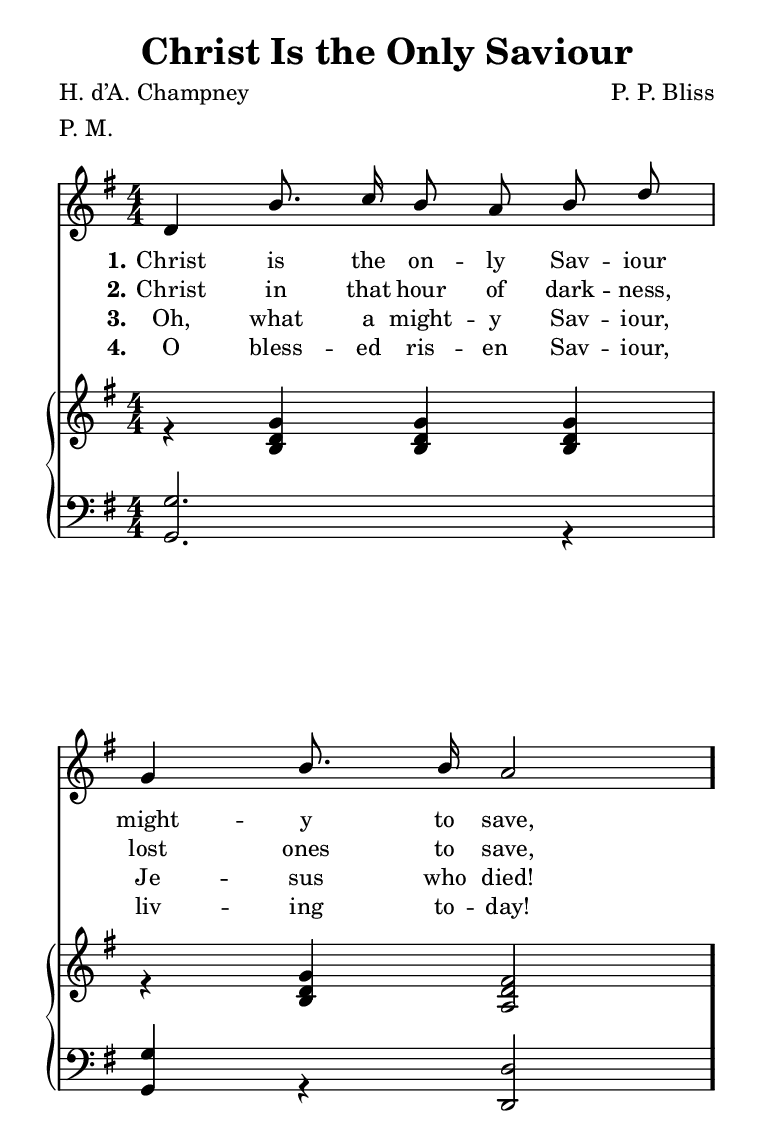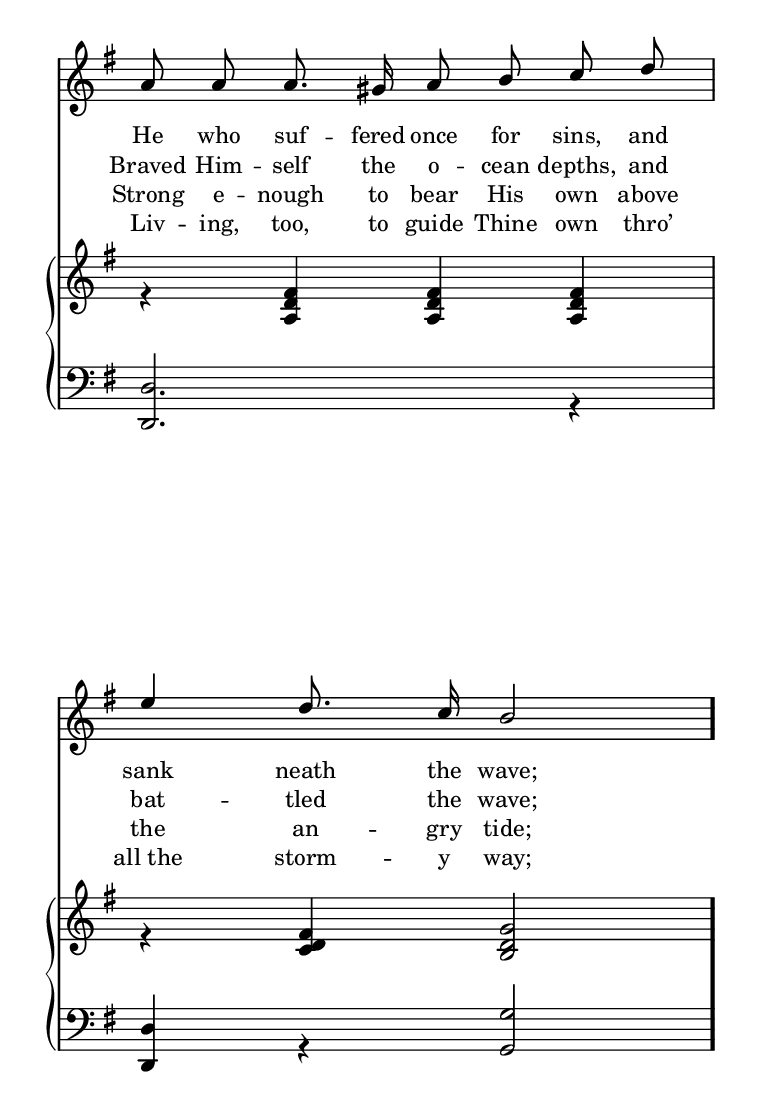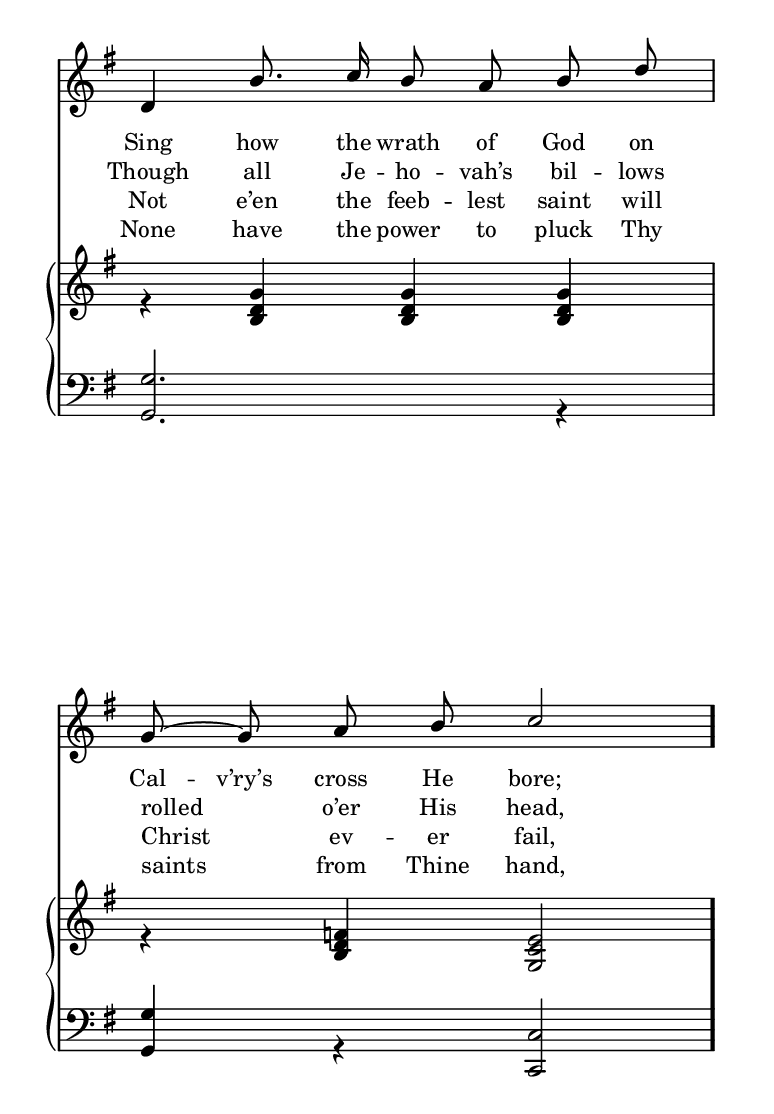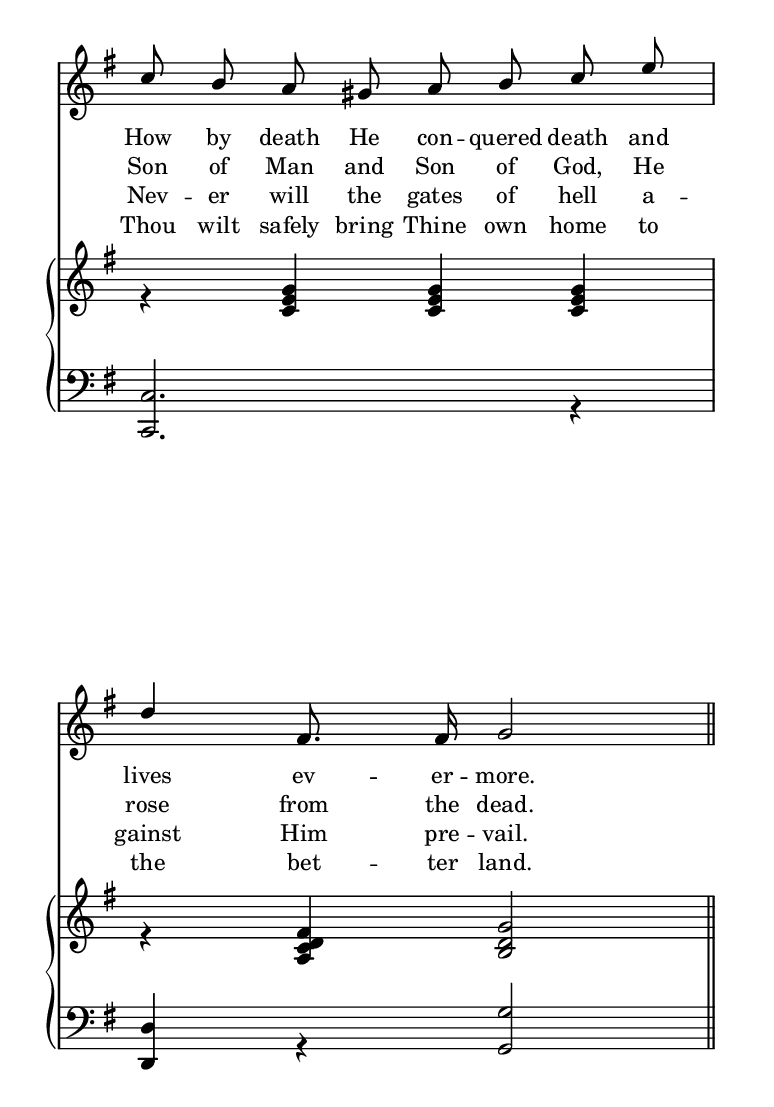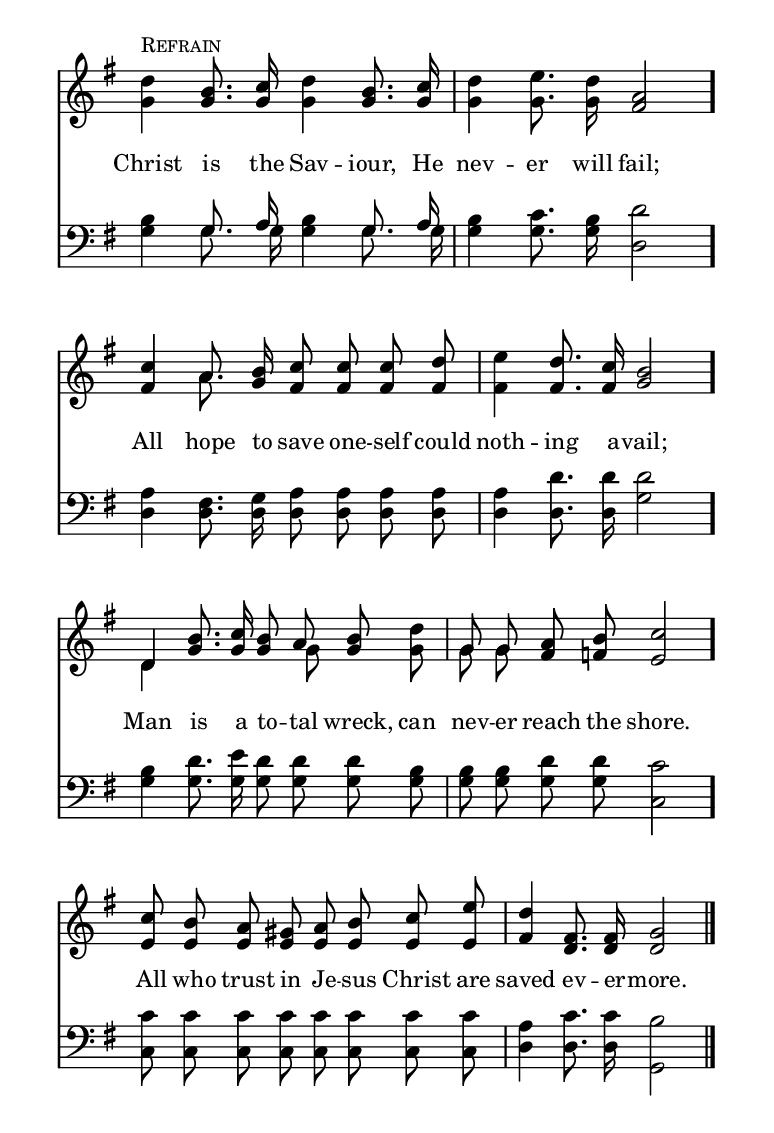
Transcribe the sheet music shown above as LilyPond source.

\include "common/global.ily"
\paper {
  \include "common/paper.ily"
  ragged-last-bottom = ##t
  page-count = #(cond (is-eogsized 2) (#t #f))
  systems-per-page = #(cond (is-eogsized 4) (#t #f))
  system-count = #(cond (is-eogsized 7) (#t #f))
}

\header{
  %gospel
  hymnnumber = "65"
  title = "Christ Is the Only Saviour"
  tunename = "The Lifeboat"
  meter = "P. M."
  poet = "H. d’A. Champney"
  composer = "P. P. Bliss"
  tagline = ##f
}

% for fermata in MIDI
ta = { \tempo 4=80 }
tb = { \tempo 4=40 }

patternAA = { c4 c8. c16 c8 c8 c8 c8 | c4 c8. c16 c2 }
patternAB = { c4 c8. c16 c8 c8 c8 c8 | c8 ~ c8 c8  c8  c2 }
patternAC = { c4 c8. c16 c4 c8.  c16 | c4 c8. c16 c2 }
patternAD = { c4 c8. c16 c8 c8 c8 c8 | c8 c8 c8 c8 c2 }
patternAE = { c8 c8 c8. c16 c8 c8 c8 c8 | c4 c8. c16 c2 }

patternBA = { c8 c8 c8 c8 c8 c8 c8 c8 | c4 c8. c16 c2 }

global = {
  \include "common/overrides.ily"
  \override Staff.TimeSignature.style = #'numbered
  \time 4/4
  \override Score.MetronomeMark.transparent = ##t % hide all fermata changes too
  \ta
  \key g \major
  \autoBeamOff
}

notesAlto = {
\global
\relative e' {

  \changePitch \patternAC { g g g g g g | g g g fis }
  \changePitch \patternAA { fis a g fis fis fis fis | fis fis fis g }
  \changePitch \patternAD { d g g g g g g | g g fis f e }
  \changePitch \patternBA { e e e e e e e e | fis d d d }

}
}

notesTenor = {
\global
\relative a {

  \changePitch \patternAC { b g a b g a | b c b d }
  \changePitch \patternAA { a fis g a a a a | a d d d }
  \changePitch \patternAD { b d e d d d b | b b d d c }
  \changePitch \patternBA { c c c c c c c c | a c c b }

}
}

notesBass = {
\global
\relative f {

  \changePitch \patternAC { g g g g g g | g g g d }
  \changePitch \patternAA { d d d d d d d | d d d g }
  \changePitch \patternAD { g g g g g g g | g g g g c, }
  \changePitch \patternBA { c c c c c c c c | d d d g, }

}
}

Refrain = \lyricmode {

Christ is the Sav -- iour, He nev -- er will fail; \bar "."
All hope to save one -- self could noth -- ing a -- vail; \bar "."
Man is a to -- tal wreck, can nev -- er reach the shore. \bar "." \eogbreak
All who trust in Je -- sus Christ are saved ev -- er -- more. \bar "."

}

notesSopranoRefrain = {
\global
\relative c' {

  << s^\markup { \small \caps "Refrain" }
  \changePitch \patternAC { d' b c d b c | d e d a  } >>
  \changePitch \patternAA { c a b c c c d | e d c b }
  \changePitch \patternAD { d, b' c b a b d | g, g a b c }
  \changePitch \patternBA { c b a gis a b c e | d fis, fis g }

  \bar "|."

}
}

notesSoprano = {
\global
\relative c' {

  \changePitch \patternAA { d b' c b a b d | g, b b a }
  \changePitch \patternAE { a a a gis a b c d | e d c b } % patternAA in the original, but nonsensical
  \changePitch \patternAB { d, b' c b a b d | g, g a b c } % original does not have tie
  \changePitch \patternBA { c b a gis a b c e | d fis, fis g }

  \bar "||"

}
}

notesRightHand = {
\global
\override Stem.direction = #UP
\relative e' {

r4 < b d g >4 < b d g >4 < b d g >4 | r4 < b d g >4 < a d fis >2
r4 < a d fis >4 < a d fis >4 < a d fis >4 | r4 < c d fis >4 < b d g >2
r4 < b d g >4 < b d g >4 < b d g >4 | r4 < b d f >4 < g c e >2
r4 < c e g >4 < c e g >4 < c e g >4 | r4 < a c d fis >4 < b d g >2

}
}

notesLeftHand = {
\global
\override Stem.direction = #UP
\clef bass
\relative f, {

< g g' >2. r4 | < g g' >4 r4 < d d' >2
< d d' >2. r4 | < d d' >4 r4 < g g' >2
< g g' >2. r4 | < g g' >4 r4 < c, c' >2
< c c' >2. r4 | < d d' >4 r4 < g g' >2

}
}

wordsA = \lyricmode {
\set stanza = "1."

Christ is the on -- ly Sav -- iour might -- y to save, \bar "."
He who suf -- fered once for sins, and sank neath the wave; \bar "."
Sing how the wrath of God on \mon Cal -- v’ry’s \moff cross He bore; \bar "."
How by death He con -- quered death and lives ev -- er -- more. \bar "."

}

wordsB = \lyricmode {
\set stanza = "2."

Christ in that hour of dark -- ness, lost ones to save,
Braved Him -- self the o -- cean depths, and bat -- tled the wave;
Though all Je -- ho -- vah’s bil -- lows rolled o’er His head,
Son of Man and Son of God, He rose from the dead.

}

wordsC = \lyricmode {
\set stanza = "3."

Oh, what a might -- y Sav -- iour, Je -- sus who died!
Strong e -- nough to bear His own above the an -- gry tide; % a -- bove ?
Not e’en the feeb -- lest saint will Christ ev -- er fail,
Nev -- er will the gates of hell a -- gainst Him pre -- vail.

}

wordsD = \lyricmode {
\set stanza = "4."

O bless -- ed ris -- en Sav -- iour, liv -- ing to -- day!
Liv -- ing, too, to guide Thine own thro’ all_the storm -- y way;
None have the power to pluck Thy saints from Thine hand,
Thou wilt safely bring Thine own home to the bet -- ter land.

}

\score {
  \context ChoirStaff {
    <<
      \context Staff = upper <<
        \set Staff.autoBeaming = ##f
        \set ChoirStaff.systemStartDelimiter = #'SystemStartBar
        \context Voice  = sopranos { \voiceOne << \notesSoprano >> }
        \context Lyrics = one   \lyricsto sopranos \wordsA
        \context Lyrics = two   \lyricsto sopranos \wordsB
        \context Lyrics = three \lyricsto sopranos \wordsC
        \context Lyrics = four  \lyricsto sopranos \wordsD
      >>
      \context PianoStaff = men <<
        \set ChoirStaff.printPartCombineTexts = ##f
        \context Voice  = righthand { \voiceTwo << \notesRightHand >> }
        \context Voice  = lefthand { \voiceTwo << \notesLeftHand >> }
      >>
    >>
    \once \omit Staff.TimeSignature
    \once \omit PianoStaff.TimeSignature
    \pageBreak % forced in all variants to work around gapped system issue
    <<
      \context Staff = upper <<
        \once \set Staff.explicitKeySignatureVisibility = #end-of-line-invisible
        \set Staff.autoBeaming = ##f
        \set ChoirStaff.systemStartDelimiter = #'SystemStartBar
        \set ChoirStaff.printPartCombineTexts = ##f
        \partcombine #'(2 . 9) \notesSopranoRefrain \notesAlto
        \context NullVoice = sopranosRefrain { \voiceOne << \notesSopranoRefrain >> }
        \context Lyrics = one   \lyricsto sopranosRefrain \Refrain
      >>
      \context Staff = men <<
        \once \set Staff.explicitKeySignatureVisibility = #end-of-line-invisible
        \set Staff.autoBeaming = ##f
        \clef bass
        \set ChoirStaff.printPartCombineTexts = ##f
        \override Staff.TimeSignature.stencil = ##f
        \partcombine #'(2 . 9) \notesTenor \notesBass
      >>
    >>
  }
  \layout {
    \include "common/layout.ily"
  }
}

\score {
  \new Score {
    \context ChoirStaff <<
      \new Staff = upper <<
        \new Voice  = sopranos { \voiceOne { << \notesSoprano >> << \notesSopranoRefrain >> } }
        \new Voice  = altos { \voiceTwo { \repeat unfold 32 { \skip 4 } << \notesAlto >> } }
      >>
      \new PianoStaff = men <<
        \new Voice  = righthand { \voiceTwo << \notesRightHand >> }
        \new Voice  = lefthand { \voiceTwo << \notesLeftHand >> }
        \new Voice  = tenors { \voiceOne { \repeat unfold 32 { \skip 4 } << \notesTenor >> } }
        \new Voice  = basses { \voiceTwo { \repeat unfold 32 { \skip 4 } << \notesBass >> } }
      >>
    >>
  }
  \midi{
    \include "common/midi.ily"
  }
}

\version "2.19.49"  % necessary for upgrading to future LilyPond versions.

% vi:set et ts=2 sw=2 ai nocindent syntax=lilypond:
